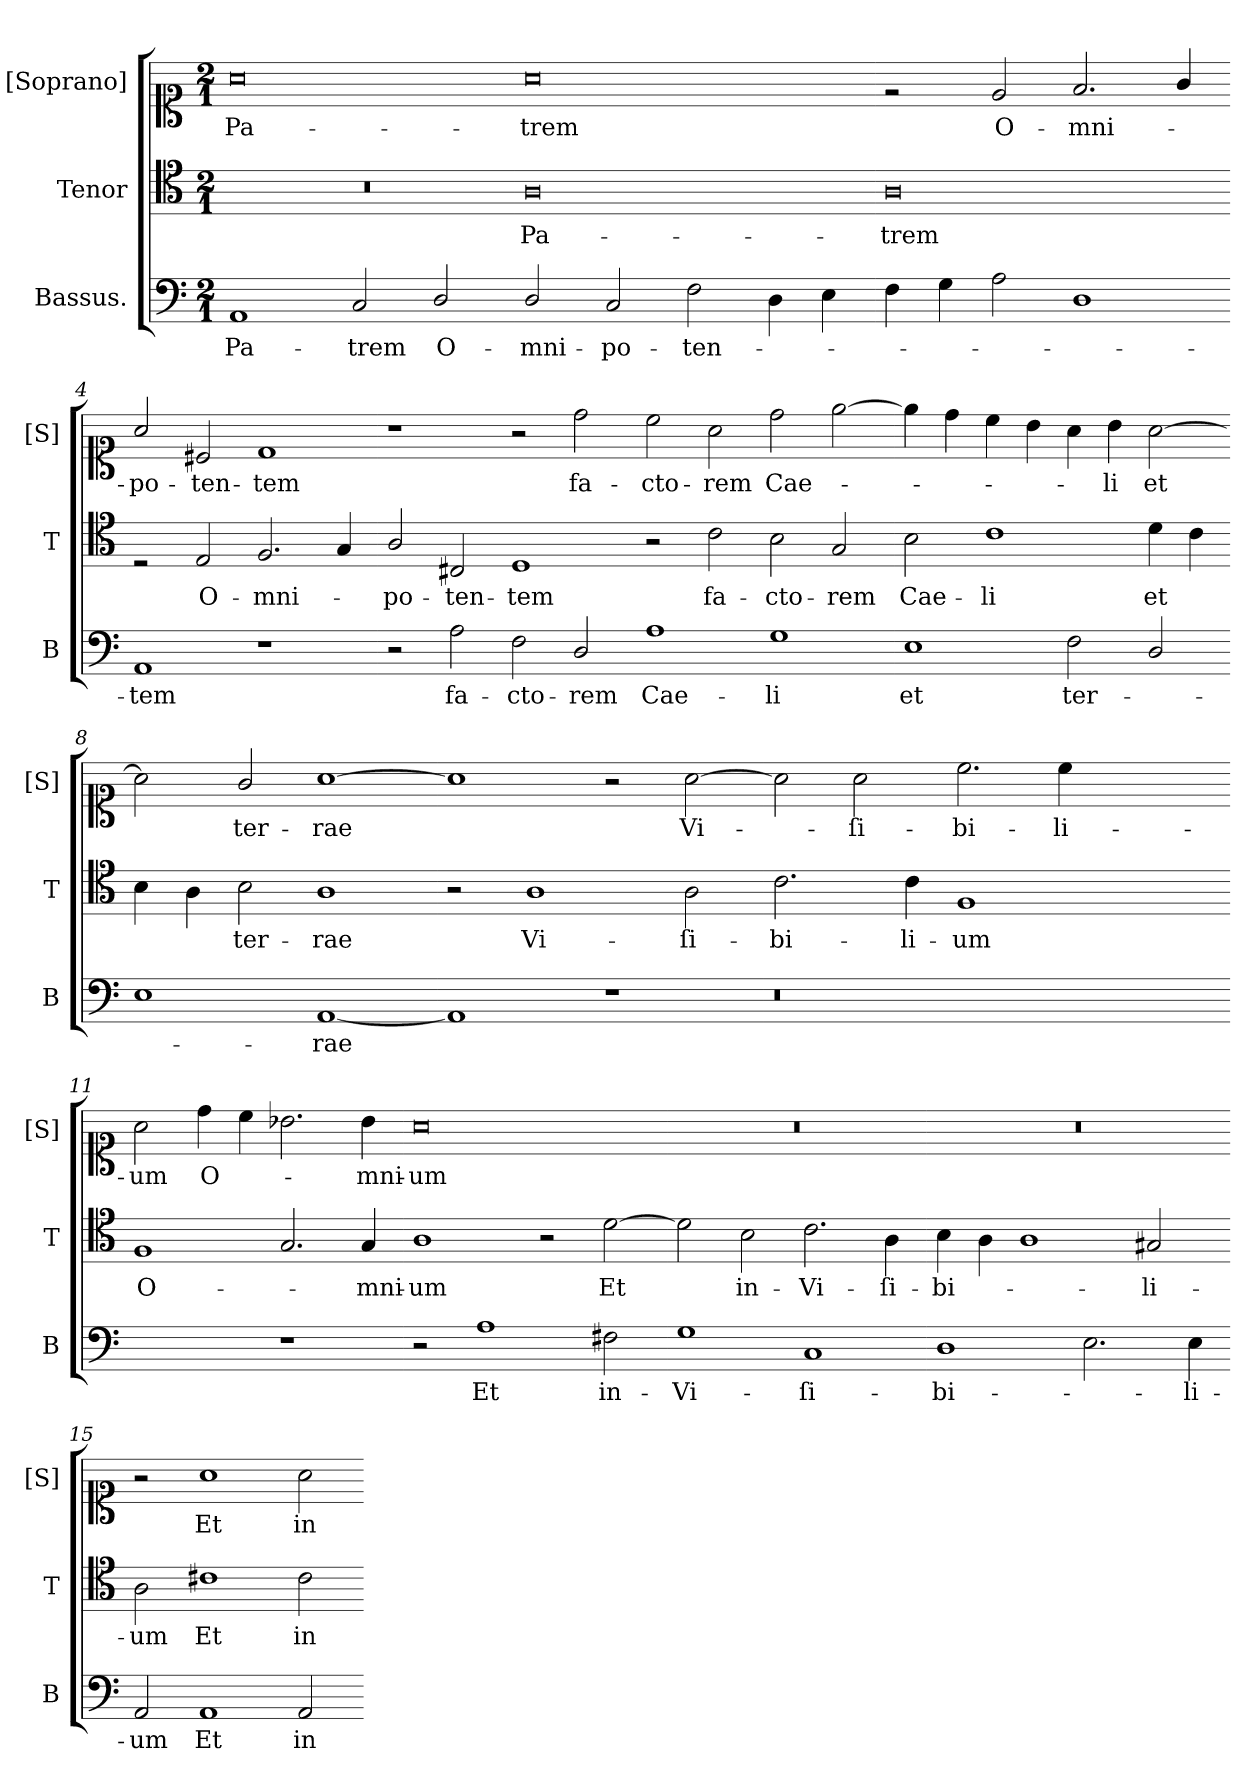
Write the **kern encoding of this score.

**kern	**text	**kern	**text	**kern	**text
*part3	*part3	*part2	*part2	*part1	*part1
*staff3	*staff3	*staff2	*staff2	*staff1	*staff1
*I"Bassus.	*	*I"Tenor	*	*I"[Soprano]	*
*I'B	*	*I'T	*	*I'[S]	*
*clefF4	*	*clefC4	*	*clefC1	*
*k[]	*	*k[]	*	*k[]	*
*M2/1	*	*M2/1	*	*M2/1	*
=1	=1	=1	=1	=1	=1
1AA	Pa-	0r	.	0a	Pa-
2C/	-trem	.	.	.	.
2D/	O-	.	.	.	.
=2-	=2-	=2-	=2-	=2-	=2-
2D/	-mni-	0A	Pa-	0a	-trem
2C/	-po-	.	.	.	.
2F\	-ten-	.	.	.	.
4D\	.	.	.	.	.
4E\	.	.	.	.	.
=3-	=3-	=3-	=3-	=3-	=3-
4F\	.	0A	-trem	2re	.
4G\	.	.	.	.	.
2A\	.	.	.	2e/	O-
1D	.	.	.	2.f/	-mni-
.	.	.	.	4g/	.
=4-	=4-	=4-	=4-	=4-	=4-
1AA	-tem	2rD	.	2a/	-po-
.	.	2E/	O-	2c#X/	-ten-
1r	.	2.F/	-mni-	1d	-tem
.	.	4G/	.	.	.
=5-	=5-	=5-	=5-	=5-	=5-
2r	.	2A/	-po-	1r	.
2A\	fa-	2C#X/	-ten-	.	.
2F\	-cto-	1D	-tem	2r	.
2D/	-rem	.	.	2dd\	fa-
=6-	=6-	=6-	=6-	=6-	=6-
1A	Cae-	2r	.	2cc\	-cto-
.	.	2c\	fa-	2a\	-rem
1G	-li	2B\	-cto-	2dd\	Cae-
.	.	2G/	-rem	[2ee\	.
=7-	=7-	=7-	=7-	=7-	=7-
1E	et	2B\	Cae-	4ee\]	.
.	.	.	.	4dd\	.
.	.	1c	-li	4cc\	.
.	.	.	.	4b\	.
2F\	ter-	.	.	4a\	.
.	.	.	.	4b\	-li
2D/	.	4d\	et	[2a\	et
.	.	4c\	.	.	.
=8-	=8-	=8-	=8-	=8-	=8-
1E	.	4B\	.	2a\]	.
.	.	4A\	.	.	.
.	.	2B\	ter-	2g/	ter-
[1AA	-rae	1A	-rae	[1a	-rae
=9-	=9-	=9-	=9-	=9-	=9-
1AA]	.	2r	.	1a]	.
.	.	1A	Vi-	.	.
1r	.	.	.	2r	.
.	.	2A\	-ſi-	[2a\	Vi-
=10-	=10-	=10-	=10-	=10-	=10-
0.r	.	2.c\	-bi-	2a\]	.
.	.	.	.	2a\	-ſi-
.	.	4c\	-li-	.	.
.	.	1F	-um	2.cc\	-bi-
.	.	.	.	4cc\	-li-
.	.	1ryy	.	1ryy	.
=11-	=11-	=11-	=11-	=11-	=11-
1ryy	.	1F	O-	2a\	-um
.	.	.	.	4dd\	O-
.	.	.	.	4cc\	.
1r	.	2.G/	.	2.b-X\	.
.	.	4G/	-mni-	4b-\	-mni-
=12-	=12-	=12-	=12-	=12-	=12-
2r	.	1A	-um	0a	-um
1A	Et	.	.	.	.
.	.	2r	.	.	.
2F#X\	in-	[2d\	Et	.	.
=13-	=13-	=13-	=13-	=13-	=13-
1G	-Vi-	2d\]	.	0r	.
.	.	2B\	in-	.	.
1C	-ſi-	2.c\	-Vi-	.	.
.	.	4A\	-ſi-	.	.
=14-	=14-	=14-	=14-	=14-	=14-
1D	-bi-	4B\	-bi-	0r	.
.	.	4A\	.	.	.
.	.	1A	.	.	.
2.E\	.	.	.	.	.
.	.	2G#X/	-li-	.	.
4E\	-li-	.	.	.	.
=15-	=15-	=15-	=15-	=15-	=15-
2AA/	-um	2A\	-um	2r	.
1AA	Et	1c#X	Et	1a	Et
2AA/	in	2c#\	in	2a\	in
=-	=-	=-	=-	=-	=-
*-	*-	*-	*-	*-	*-
